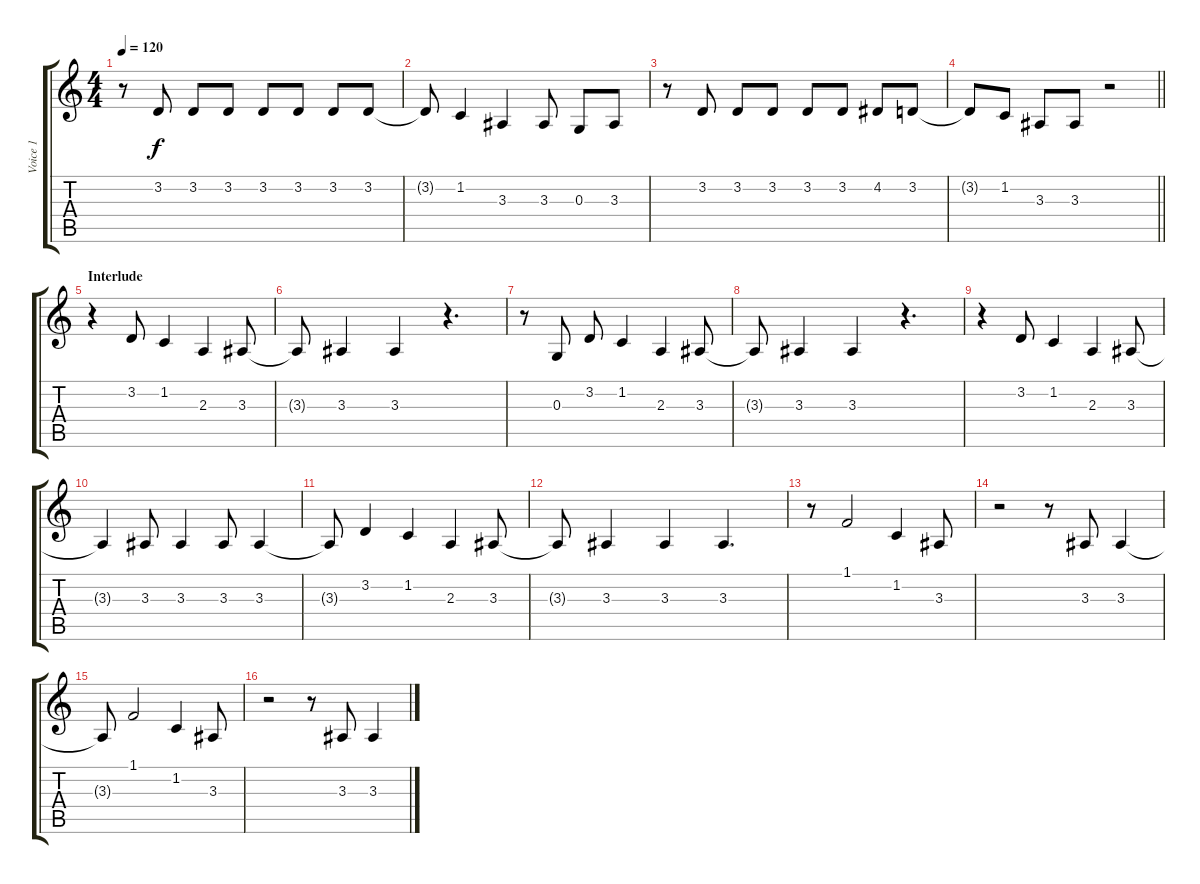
\track ("Voice 1" "Voice 1") {instrument oboe}
\staff {score tabs}
\tuning (E4 B3 G3 D3 A2 E2) {hide}
\ts (4 4)
\tempo 120
\clef g2
\ks c
r.8{dy f} 3.2.8 3.2.8 3.2.8 3.2.8 3.2.8 3.2.8 3.2.8 |
3.2{t}.8 1.2.4 3.3.4 3.3.8 0.3.8 3.3.8 |
r.8 3.2.8 3.2.8 3.2.8 3.2.8 3.2.8 4.2.8 3.2.8 |
\barLineRight lightlight
3.2{t}.8 1.2.8 3.3.8 3.3.8 r.2 |
\section ("" "Interlude")
r.4 3.2.8 1.2.4 2.3.4 3.3.8 |
3.3{t}.8 3.3.4 3.3.4 r.4{d} |
r.8 0.3.8 3.2.8 1.2.4 2.3.4 3.3.8 |
3.3{t}.8 3.3.4 3.3.4 r.4{d} |
r.4 3.2.8 1.2.4 2.3.4 3.3.8 |
3.3{t}.4 3.3.8 3.3.4 3.3.8 3.3.4 |
3.3{t}.8 3.2.4 1.2.4 2.3.4 3.3.8 |
3.3{t}.8 3.3.4 3.3.4 3.3.4{d} |
r.8 1.1.2 1.2.4 3.3.8 |
r.2 r.8 3.3.8 3.3.4 |
3.3{t}.8 1.1.2 1.2.4 3.3.8 |
r.2 r.8 3.3.8 3.3.4
